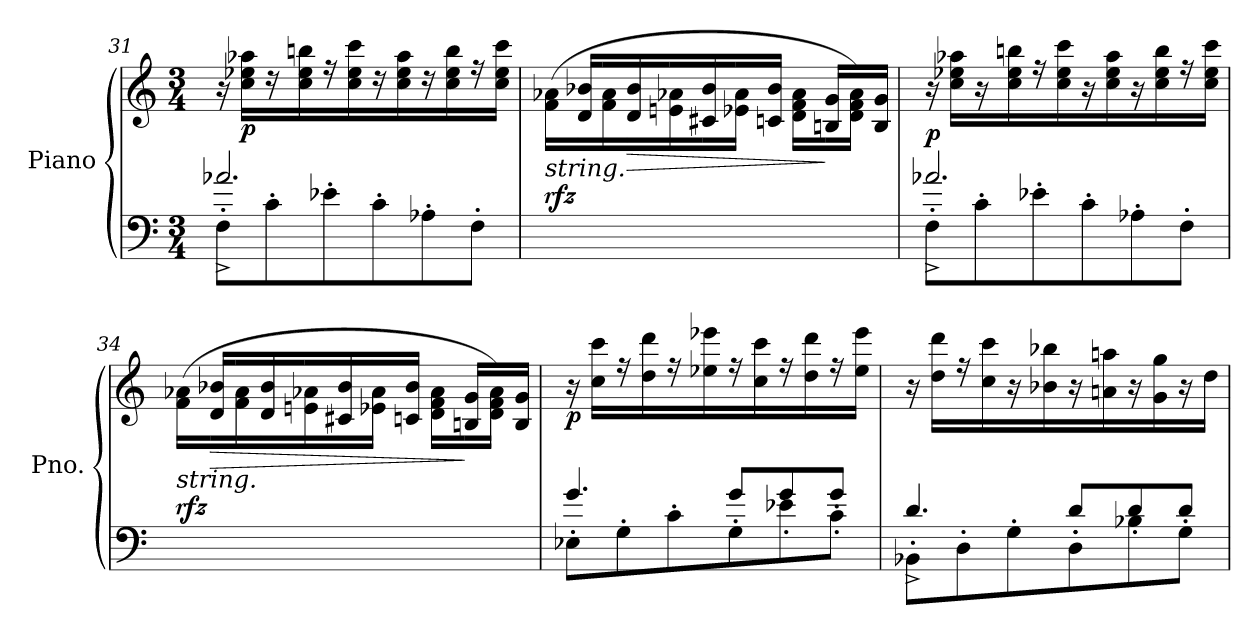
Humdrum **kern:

**kern	**kern	**dynam
*part1	*part1	*part1
*staff2	*staff1	*staff1/2
*I"Piano	*	*
*I'Pno.	*	*
!!LO:LB:g=z
*clefF4	*clefG2	*
*k[]	*k[]	*
*M3/4	*M3/4	*
=31	=31	=31
*^	*	*
8F'\L	2.a-X^/	16r	.
!	!	!	!LO:DY:b
.	.	16cc\ 16ee-X\ 16aa-X\LL	p
8c'\	.	16r	.
.	.	16cc\ 16ee-\ 16bbn\	.
8e-X'\	.	16r	.
.	.	16cc\ 16ee-\ 16ccc\	.
8c'\	.	16r	.
.	.	16cc\ 16ee-\ 16aa-\	.
8A-X'\	.	16r	.
.	.	16cc\ 16ee-\ 16bb\	.
8F'\J	.	16r	.
.	.	16cc\ 16ee-\ 16ccc\JJ	.
*v	*v	*	*
=32	=32	=32
*	*^	*
!LO:TX:a:i:t=string.	!	!	!
!	!	!	!LO:DY:a=2
16ryy	16reeeyy	(16f\ 16a-X\LL	rfz
16ryy	16d/ 16b-X/LL	16ryy	.
16ryy	16reeeyy	16f\ 16a-\	.
!	!	!	!LO:HP:b
16ryy	16d/ 16b-/	16ryy	>
16ryy	16reeeyy	16en\ 16a-X\	.
16ryy	16c#X/ 16b-/	16ryy	.
16ryy	16reeeyy	16e-X\ 16a-\JJ	.
16ryy	16cn/ 16b-/JJ	16ryy	.
16ryy	16reeeyy	16d\ 16f\ 16a-\LL	.
16ryy	16Bn/ 16g/LL	16ryy	]
16ryy	16reeeyy	16d\ 16f\ 16a-\JJ)	.
16ryy	16B/ 16g/JJ	16ryy	.
=33	=33	=33	=33
*^	*	*	*
!	!	!	!	!LO:DY:b
*	*	*v	*v	*
8F'\L	2.a-X^/	16r	p
.	.	16cc\ 16ee-X\ 16aa-X\LL	.
8c'\	.	16r	.
.	.	16cc\ 16ee-\ 16bbn\	.
8e-X'\	.	16r	.
.	.	16cc\ 16ee-\ 16ccc\	.
8c'\	.	16r	.
.	.	16cc\ 16ee-\ 16aa-\	.
8A-X'\	.	16r	.
.	.	16cc\ 16ee-\ 16bb\	.
8F'\J	.	16r	.
.	.	16cc\ 16ee-\ 16ccc\JJ	.
*v	*v	*	*
!!LO:LB:g=z
=34	=34	=34
*	*^	*
!LO:TX:a:i:t=string.	!	!	!
!	!	!	!LO:DY:a=2
16ryy	16reeeyy	(16f\ 16a-X\LL	rfz
!	!	!	!LO:HP:b
16ryy	16d/ 16b-X/LL	16ryy	>
16ryy	16reeeyy	16f\ 16a-\	.
16ryy	16d/ 16b-/	16ryy	.
16ryy	16reeeyy	16en\ 16a-X\	.
16ryy	16c#X/ 16b-/	16ryy	.
16ryy	16reeeyy	16e-X\ 16a-\JJ	.
16ryy	16cn/ 16b-/JJ	16ryy	.
16ryy	16reeeyy	16d\ 16f\ 16a-\LL	.
16ryy	16Bn/ 16g/LL	16ryy	]
16ryy	16reeeyy	16d\ 16f\ 16a-\JJ)	.
16ryy	16B/ 16g/JJ	16ryy	.
=35	=35	=35	=35
*^	*	*	*
!	!	!	!	!LO:DY:b
*	*	*v	*v	*
8E-X:'\L	4.g/	16r	p
.	.	16cc\ 16ccc\LL	.
8G'\	.	16r	.
.	.	16dd\ 16ddd\	.
8c'\	.	16r	.
.	.	16ee-X\ 16eee-X\	.
8G'\	8g'/L	16r	.
.	.	16cc\ 16ccc\	.
8e-X'\	8g'/	16r	.
.	.	16dd\ 16ddd\	.
8c'\J	8g'/J	16r	.
.	.	16ee-\ 16eee-\JJ	.
=36	=36	=36	=36
8BB-X:'\L	4.d^/	16r	.
.	.	16dd\ 16ddd\LL	.
8D'\	.	16r	.
.	.	16cc\ 16ccc\	.
8G'\	.	16r	.
.	.	16b-X\ 16bb-X\	.
8D'\	8d'/L	16r	.
.	.	16an\ 16aan\	.
8B-X'\	8d'/	16r	.
.	.	16g\ 16gg\	.
8G'\J	8d'/J	16r	.
.	.	16dd\JJ	.
*v	*v	*	*
=	=	=
*-	*-	*-
